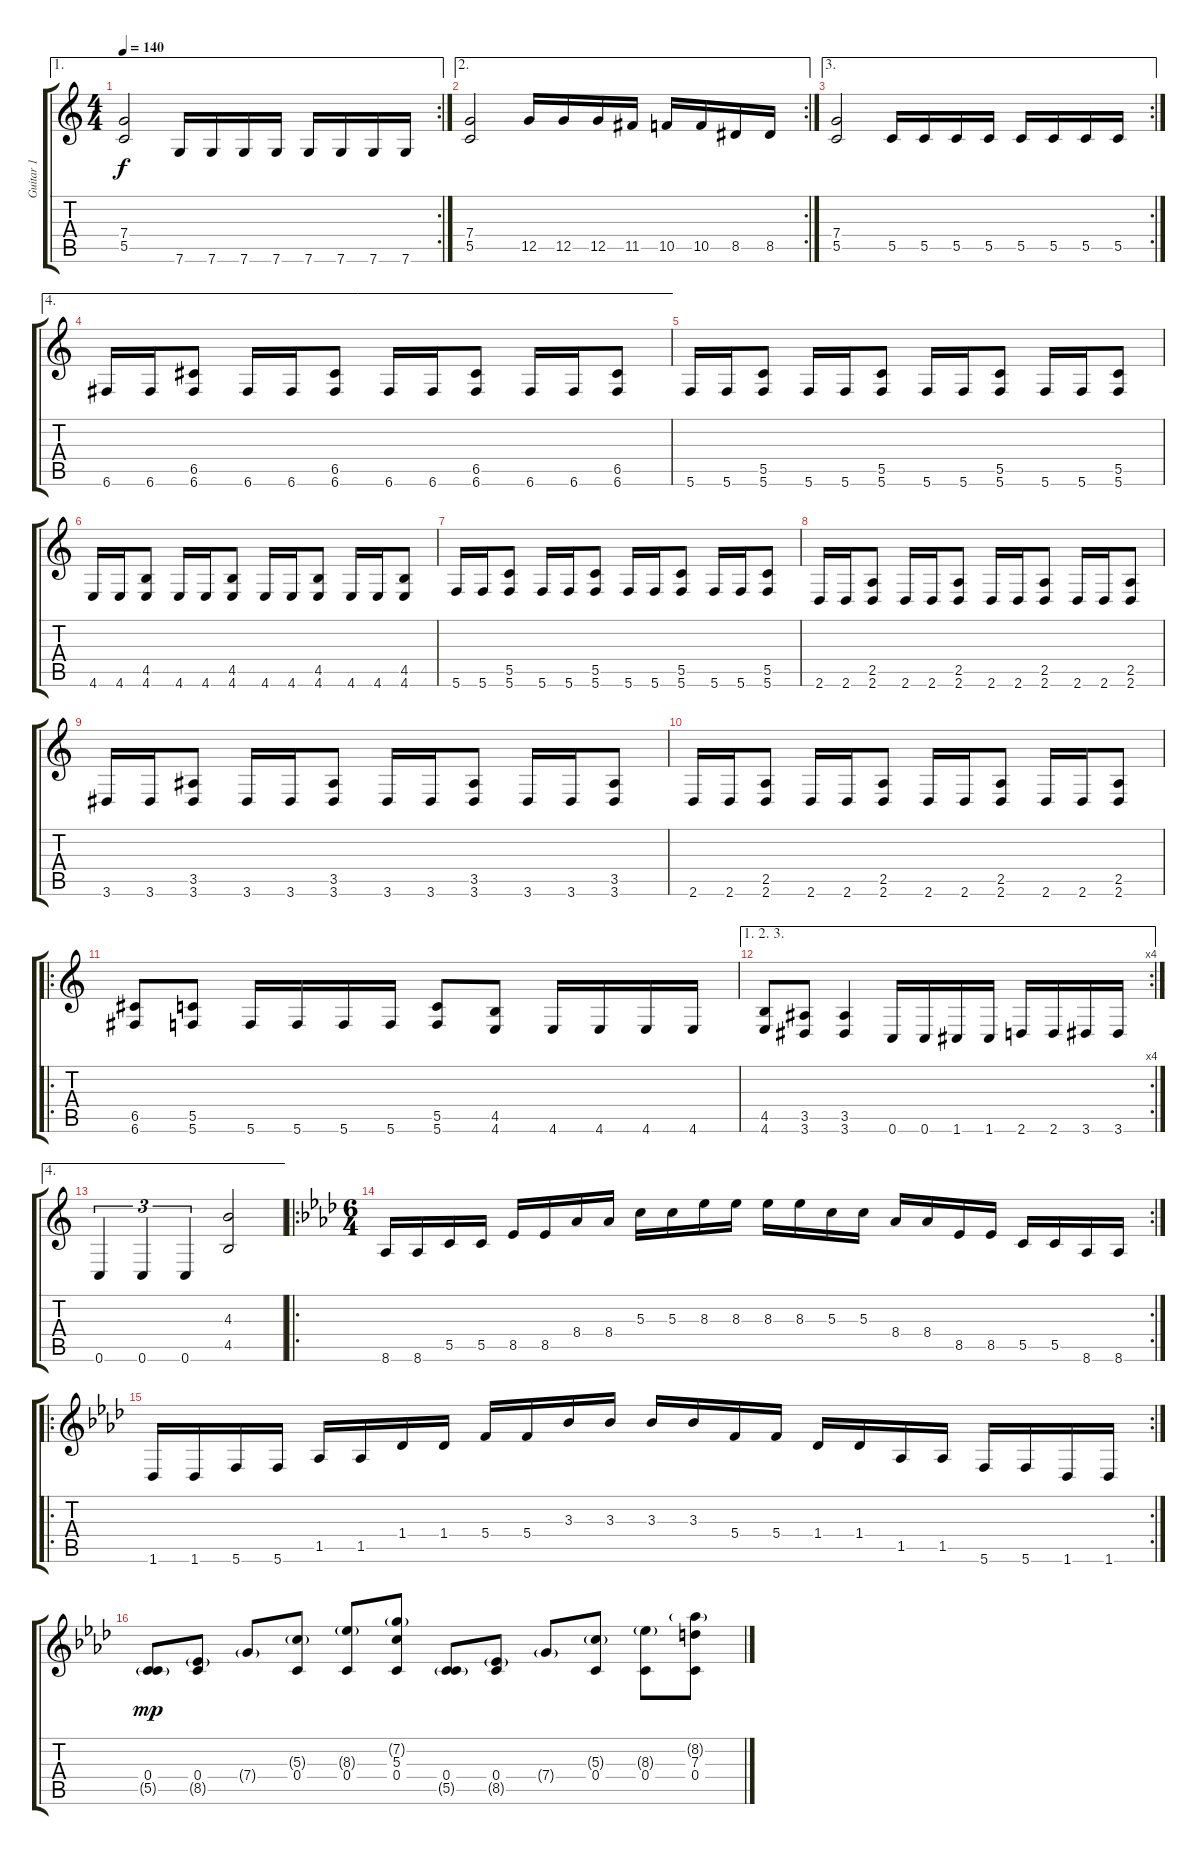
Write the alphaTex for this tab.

\track ("Guitar 1" "Guitar 1") {instrument overdrivenguitar}
\staff {score tabs}
\tuning (E4 C4 G3 C3 G2 C2) {hide}
\ae 1
\rc 2
\ts (4 4)
\tempo 140
\clef g2
\ks c
(7.4 5.5).2{dy f} 7.6.16 7.6.16 7.6.16 7.6.16 7.6.16 7.6.16 7.6.16 7.6.16 |
\ae 2
\rc 2
(7.4 5.5).2 12.5.16 12.5.16 12.5.16 11.5.16 10.5.16 10.5.16 8.5.16 8.5.16 |
\ae 3
\rc 2
(7.4 5.5).2 5.5.16 5.5.16 5.5.16 5.5.16 5.5.16 5.5.16 5.5.16 5.5.16 |
\ae 4
6.6.16 6.6.16 (6.5 6.6).8 6.6.16 6.6.16 (6.5 6.6).8 6.6.16 6.6.16 (6.5 6.6).8 6.6.16 6.6.16 (6.5 6.6).8 |
5.6.16 5.6.16 (5.5 5.6).8 5.6.16 5.6.16 (5.5 5.6).8 5.6.16 5.6.16 (5.5 5.6).8 5.6.16 5.6.16 (5.5 5.6).8 |
4.6.16 4.6.16 (4.5 4.6).8 4.6.16 4.6.16 (4.5 4.6).8 4.6.16 4.6.16 (4.5 4.6).8 4.6.16 4.6.16 (4.5 4.6).8 |
5.6.16 5.6.16 (5.5 5.6).8 5.6.16 5.6.16 (5.5 5.6).8 5.6.16 5.6.16 (5.5 5.6).8 5.6.16 5.6.16 (5.5 5.6).8 |
2.6.16 2.6.16 (2.5 2.6).8 2.6.16 2.6.16 (2.5 2.6).8 2.6.16 2.6.16 (2.5 2.6).8 2.6.16 2.6.16 (2.5 2.6).8 |
3.6.16 3.6.16 (3.5 3.6).8 3.6.16 3.6.16 (3.5 3.6).8 3.6.16 3.6.16 (3.5 3.6).8 3.6.16 3.6.16 (3.5 3.6).8 |
2.6.16 2.6.16 (2.5 2.6).8 2.6.16 2.6.16 (2.5 2.6).8 2.6.16 2.6.16 (2.5 2.6).8 2.6.16 2.6.16 (2.5 2.6).8 |
\ro
(6.5 6.6).8 (5.5 5.6).8 5.6.16 5.6.16 5.6.16 5.6.16 (5.5 5.6).8 (4.5 4.6).8 4.6.16 4.6.16 4.6.16 4.6.16 |
\ae (1 2 3)
\rc 4
(4.5 4.6).8 (3.5 3.6).8 (3.5 3.6).4 0.6.16 0.6.16 1.6.16 1.6.16 2.6.16 2.6.16 3.6.16 3.6.16 |
\ae 4
0.6.4{tu (3 2)} 0.6.4{tu (3 2)} 0.6.4{tu (3 2)} (4.3 4.5).2 |
\ro
\rc 2
\ts (6 4)
\ks ab
8.6.16 8.6.16 5.5.16 5.5.16 8.5.16 8.5.16 8.4.16 8.4.16 5.3.16 5.3.16 8.3.16 8.3.16 8.3.16 8.3.16 5.3.16 5.3.16 8.4.16 8.4.16 8.5.16 8.5.16 5.5.16 5.5.16 8.6.16 8.6.16 |
\ro
\rc 2
1.6.16 1.6.16 5.6.16 5.6.16 1.5.16 1.5.16 1.4.16 1.4.16 5.4.16 5.4.16 3.3.16 3.3.16 3.3.16 3.3.16 5.4.16 5.4.16 1.4.16 1.4.16 1.5.16 1.5.16 5.6.16 5.6.16 1.6.16 1.6.16 |
(0.4 5.5{g}).8{dy mp} (0.4 8.5{g}).8 7.4{g}.8 (5.3{g} 0.4).8 (8.3{g} 0.4).8 (7.2{g} 5.3 0.4).8 (0.4 5.5{g}).8 (0.4 8.5{g}).8 7.4{g}.8 (5.3{g} 0.4).8 (8.3{g} 0.4).8 (8.2{g} 7.3 0.4).8
